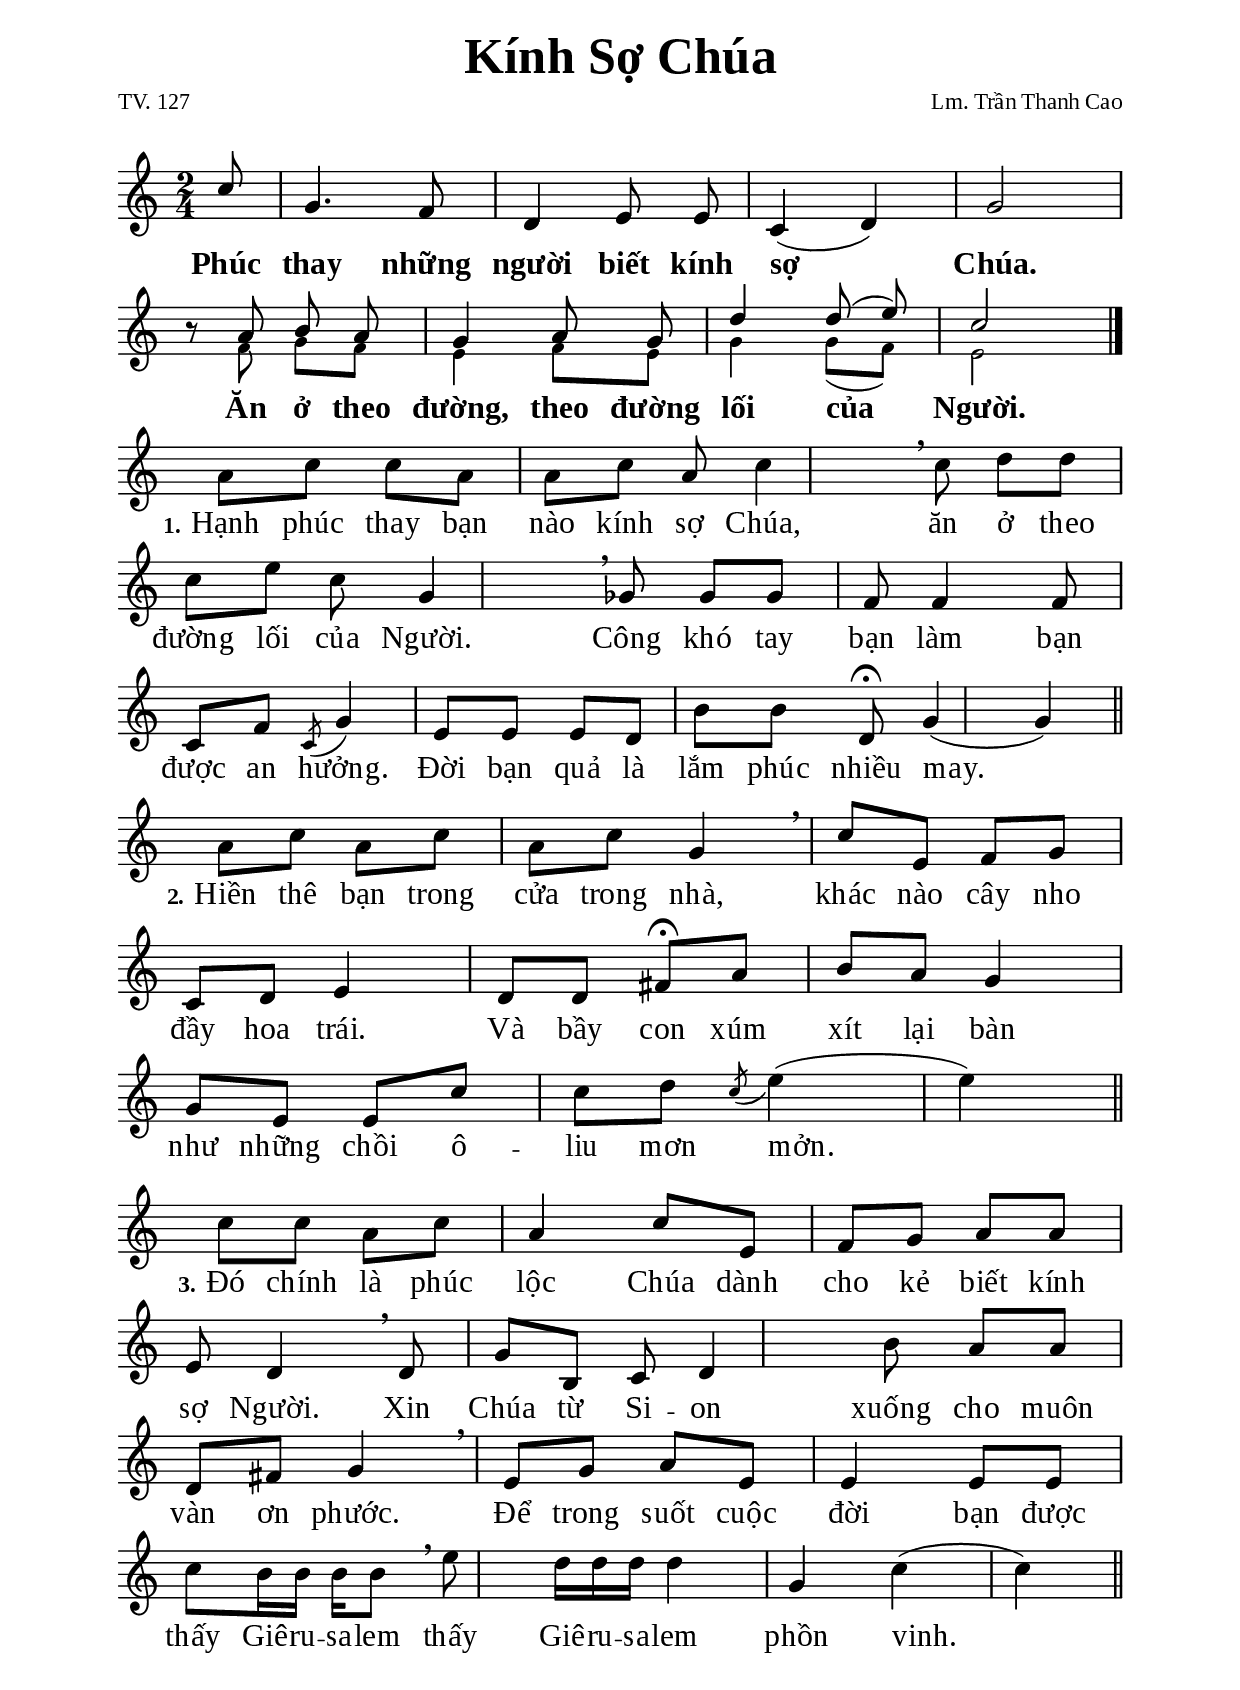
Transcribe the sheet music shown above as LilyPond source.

% Cài đặt chung
\version "2.20.0"
\include "english.ly"

\header {
  title = \markup { \fontsize #3 "Kính Sợ Chúa" }
  poet = "TV. 127"
  composer = "Lm. Trần Thanh Cao"
  arranger = " "
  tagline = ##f
}

\paper {
  #(set-paper-size "a4")
  top-margin = 10\mm
  bottom-margin = 10\mm
  left-margin = 20\mm
  right-margin = 20\mm
  indent = #0
  #(define fonts
    (make-pango-font-tree
      "Liberation Serif"
      "Liberation Serif"
      "Liberation Serif"
      (/ 20 20)))
  page-count = #1
}

% Nhạc điệp khúc
nhacDiepKhucSop= \relative c'' {
  \autoBeamOff
  \partial 8 c8 |
  g4. f8 |
  d4 e8 e |
  c4 _(d) |
  g2 |
  r8 a8 b a |
  g4 a8 g |
  d'4 d8 (e) |
  c2 \bar "|."
}

nhacDiepKhucBas = \relative c' {
  \skip 8
  \skip 2
  \skip 2
  \skip 2
  \skip 2
  r8 f g f |
  e4 f8 e |
  g4 g8 (f) |
  e2
}

% Nhạc phiên khúc
nhacPhienKhucMot = \relative c'' {
  a8 c c a a c a c4 \breathe
  c8 d d c e c g4 \breathe
  gf8 gf gf f f4 f8 c f \acciaccatura c8 g'4
  e8 e e d b' b d, \fermata g4 (g) \bar "||"
}

nhacPhienKhucHai = \relative c'' {
  a8 c a c a c g4 \breathe
  c8 e, f g c, d e4
  d8 d fs \fermata a b a g4
  g8 e e c' c d \acciaccatura c8 e4 (e) \bar "||"
}

nhacPhienKhucBa = \relative c'' {
  c8 c a c a4 c8 e, f g a a e d4 \breathe
  d8 g b, c d4
  b'8 a a d, fs g4 \breathe
  e8 g a e e4
  e8 e c' b16 b b b8 \breathe
  e d16 d d d4 g, c (c) \bar "||"
}

% Lời điệp khúc
loiDiepKhuc = \lyricmode {
  Phúc thay những người biết kính sợ Chúa.
  Ăn ở theo đường, theo đường lối của Người.
}

% Lời phiên khúc
loiPhienKhucMot = \lyricmode {
  \set stanza = #"1."
  Hạnh phúc thay bạn nào kính sợ Chúa,
  ăn ở theo đường lối của Người.
  Công khó tay bạn làm bạn được an hưởng.
  Đời bạn quả là lắm phúc nhiều may.
}

loiPhienKhucHai = \lyricmode {
  \set stanza = #"2."
  Hiền thê bạn trong cửa trong nhà,
  khác nào cây nho đầy hoa trái.
  Và bầy con xúm xít lại bàn
  như những chồi ô -- liu mơn mởn.
}

loiPhienKhucBa = \lyricmode {
  \set stanza = #"3."
  Đó chính là phúc lộc Chúa dành cho kẻ biết kính sợ Người.
  Xin Chúa từ Si -- on xuống cho muôn vàn ơn phước.
  Để trong suốt cuộc đời bạn được thấy Giê -- ru -- sa -- lem
  thấy Giê -- ru -- sa -- lem phồn vinh.
}


% Dàn trang
\score {
  \new ChoirStaff <<
    \new Staff = diepKhuc \with {
        \consists "Merge_rests_engraver"
        \magnifyStaff #(magstep +1)
      }
      <<
      \new Voice = beSop {
        \voiceOne \key c \major \time 2/4 \nhacDiepKhucSop
      }
      \new Voice = beBas {
        \override NoteHead.font-size = #-2
        \voiceTwo \key c \major \time 2/4 \nhacDiepKhucBas
      }
    >>
    \new Lyrics \lyricsto beSop \loiDiepKhuc
  >>
  \layout {
    \override Lyrics.LyricText.font-series = #'bold
    \override Lyrics.LyricText.font-size = #+3
    \override Lyrics.LyricSpace.minimum-distance = #2.0
    \override Score.BarNumber.break-visibility = ##(#f #f #f)
  }
}

\score {
  \new ChoirStaff <<
    \new Staff = phienKhuc \with {
        \magnifyStaff #(magstep +1)
      }
      <<
      \new Voice = beSop {
        \key c \major \time 2/4 \nhacPhienKhucMot
      }
    >>
    \new Lyrics \lyricsto beSop \loiPhienKhucMot
  >>
  \layout {
    \override Staff.TimeSignature.transparent = ##t
    \override Lyrics.LyricText.font-size = #+3
    \override Lyrics.LyricSpace.minimum-distance = #2.0
    \override Score.BarNumber.break-visibility = ##(#f #f #f)
    \set Score.barAlways = ##t
    \set Score.defaultBarType = ""
  } 
}

\score {
  \new ChoirStaff <<
    \new Staff = phienKhuc \with {
        \magnifyStaff #(magstep +1)
      }
      <<
      \new Voice = beSop {
        \key c \major \time 2/4 \nhacPhienKhucHai
      }
    >>
    \new Lyrics \lyricsto beSop \loiPhienKhucHai
  >>
  \layout {
    \override Staff.TimeSignature.transparent = ##t
    \override Lyrics.LyricText.font-size = #+3
    \override Lyrics.LyricSpace.minimum-distance = #2.0
    \override Score.BarNumber.break-visibility = ##(#f #f #f)
    \set Score.barAlways = ##t
    \set Score.defaultBarType = ""
  } 
}

\score {
  \new ChoirStaff <<
    \new Staff = phienKhuc \with {
        \magnifyStaff #(magstep +1)
      }
      <<
      \new Voice = beSop {
        \key c \major \time 2/4 \nhacPhienKhucBa
      }
    >>
    \new Lyrics \lyricsto beSop \loiPhienKhucBa
  >>
  \layout {
    \override Staff.TimeSignature.transparent = ##t
    \override Lyrics.LyricText.font-size = #+3
    \override Lyrics.LyricSpace.minimum-distance = #2.0
    \override Score.BarNumber.break-visibility = ##(#f #f #f)
    \set Score.barAlways = ##t
    \set Score.defaultBarType = ""
  } 
}
